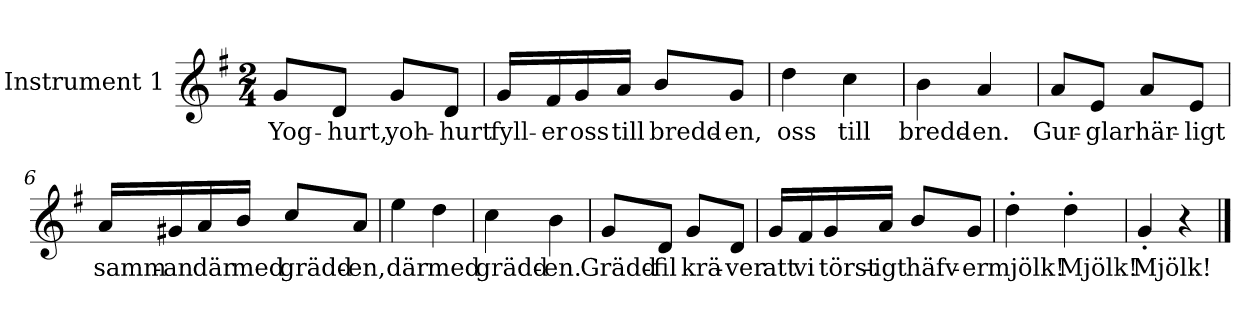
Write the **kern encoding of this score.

**kern	**text
*part1	*part1
*staff1	*staff1
*I"Instrument 1	*
*clefG2	*
*k[f#]	*
*M2/4	*
*MM80	*
=1	=1
!	!LO:LY:b
8g/L	Yog-
!	!LO:LY:b
8d/J	-hurt,
!	!LO:LY:b
8g/L	yoh-
!	!LO:LY:b
8d/J	-hurt
=2	=2
!	!LO:LY:b
16g/LL	fyll-
!	!LO:LY:b
16f#/	-er
!	!LO:LY:b
16g/	oss
!	!LO:LY:b
16a/JJ	till
!	!LO:LY:b
8b/L	bredd-
!	!LO:LY:b
8g/J	-en,
=3	=3
!	!LO:LY:b
4dd\	oss
!	!LO:LY:b
4cc\	till
=4	=4
!	!LO:LY:b
4b\	bredd-
!	!LO:LY:b
4a/	-en.
=5	=5
!	!LO:LY:b
8a/L	Gur-
!	!LO:LY:b
8e/J	glar
!	!LO:LY:b
8a/L	här-
!	!LO:LY:b
8e/J	-ligt
=6	=6
!	!LO:LY:b
16a/LL	samm-
!	!LO:LY:b
16g#X/	-an
!	!LO:LY:b
16a/	där
!	!LO:LY:b
16b/JJ	med
!	!LO:LY:b
8cc/L	grädd-
!	!LO:LY:b
8a/J	-en,
=7	=7
!	!LO:LY:b
4ee\	där
!	!LO:LY:b
4dd\	med
=8	=8
!	!LO:LY:b
4cc\	grädd-
!	!LO:LY:b
4b\	-en.
=9	=9
!	!LO:LY:b
8g/L	Grädd-
!	!LO:LY:b
8d/J	-fil
!	!LO:LY:b
8g/L	krä-
!	!LO:LY:b
8d/J	-ver
=10	=10
!	!LO:LY:b
16g/LL	att
!	!LO:LY:b
16f#/	vi
!	!LO:LY:b
16g/	törst-
!	!LO:LY:b
16a/JJ	-igt
!	!LO:LY:b
8b/L	häfv-
!	!LO:LY:b
8g/J	-er
=11	=11
!	!LO:LY:b
4dd'\	mjölk!
!	!LO:LY:b
4dd'\	Mjölk!
!!LO:LB:g=z
=12	=12
!	!LO:LY:b
4g'/	Mjölk!
4r	.
==	==
*-	*-
